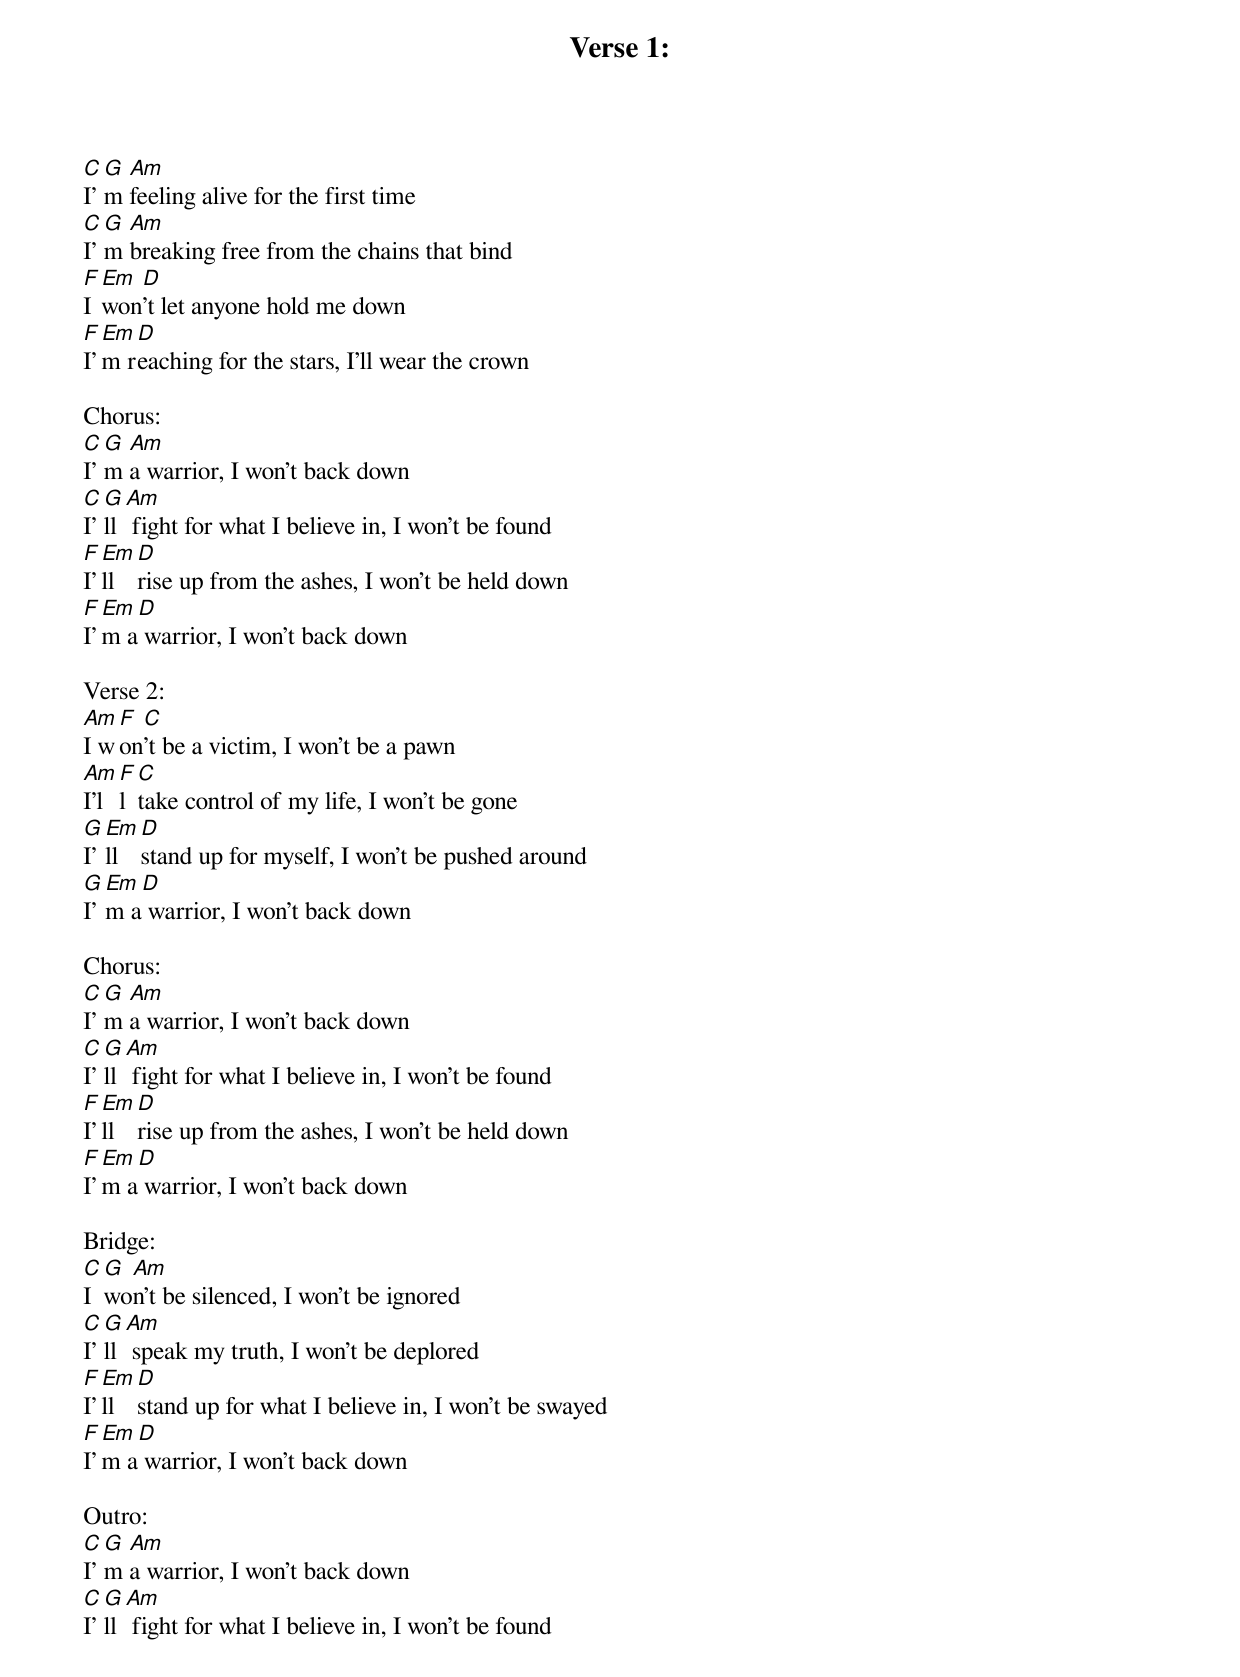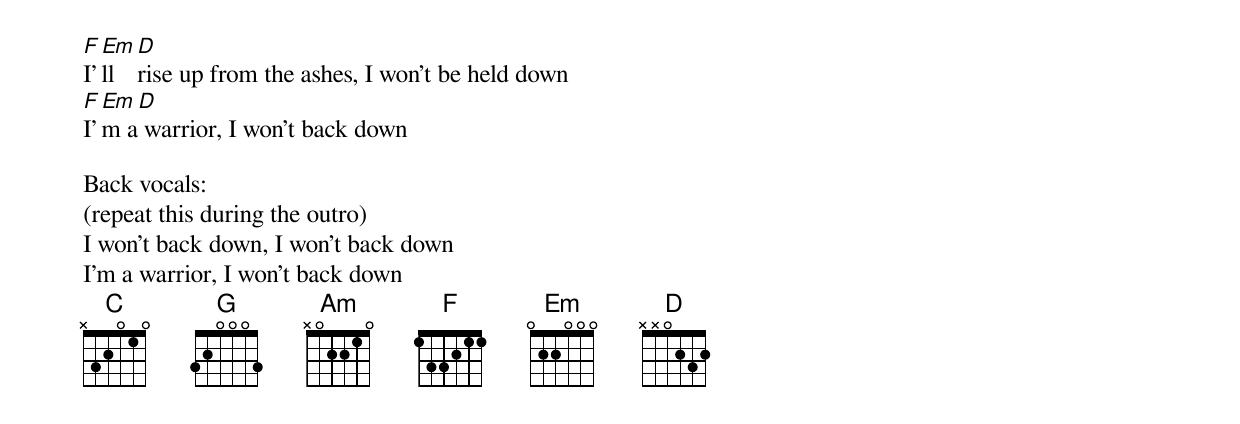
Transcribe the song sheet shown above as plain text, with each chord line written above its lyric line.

Verse 1:
C G Am
I'm feeling alive for the first time
C G Am
I'm breaking free from the chains that bind
F Em D
I won't let anyone hold me down
F Em D
I'm reaching for the stars, I'll wear the crown

Chorus:
C G Am
I'm a warrior, I won't back down
C G Am
I'll fight for what I believe in, I won't be found
F Em D
I'll rise up from the ashes, I won't be held down
F Em D
I'm a warrior, I won't back down

Verse 2:
Am F C
I won't be a victim, I won't be a pawn
Am F C
I'll take control of my life, I won't be gone
G Em D
I'll stand up for myself, I won't be pushed around
G Em D
I'm a warrior, I won't back down

Chorus:
C G Am
I'm a warrior, I won't back down
C G Am
I'll fight for what I believe in, I won't be found
F Em D
I'll rise up from the ashes, I won't be held down
F Em D
I'm a warrior, I won't back down

Bridge:
C G Am
I won't be silenced, I won't be ignored
C G Am
I'll speak my truth, I won't be deplored
F Em D
I'll stand up for what I believe in, I won't be swayed
F Em D
I'm a warrior, I won't back down

Outro:
C G Am
I'm a warrior, I won't back down
C G Am
I'll fight for what I believe in, I won't be found
F Em D
I'll rise up from the ashes, I won't be held down
F Em D
I'm a warrior, I won't back down

Back vocals:
(repeat this during the outro)
I won't back down, I won't back down
I'm a warrior, I won't back down
